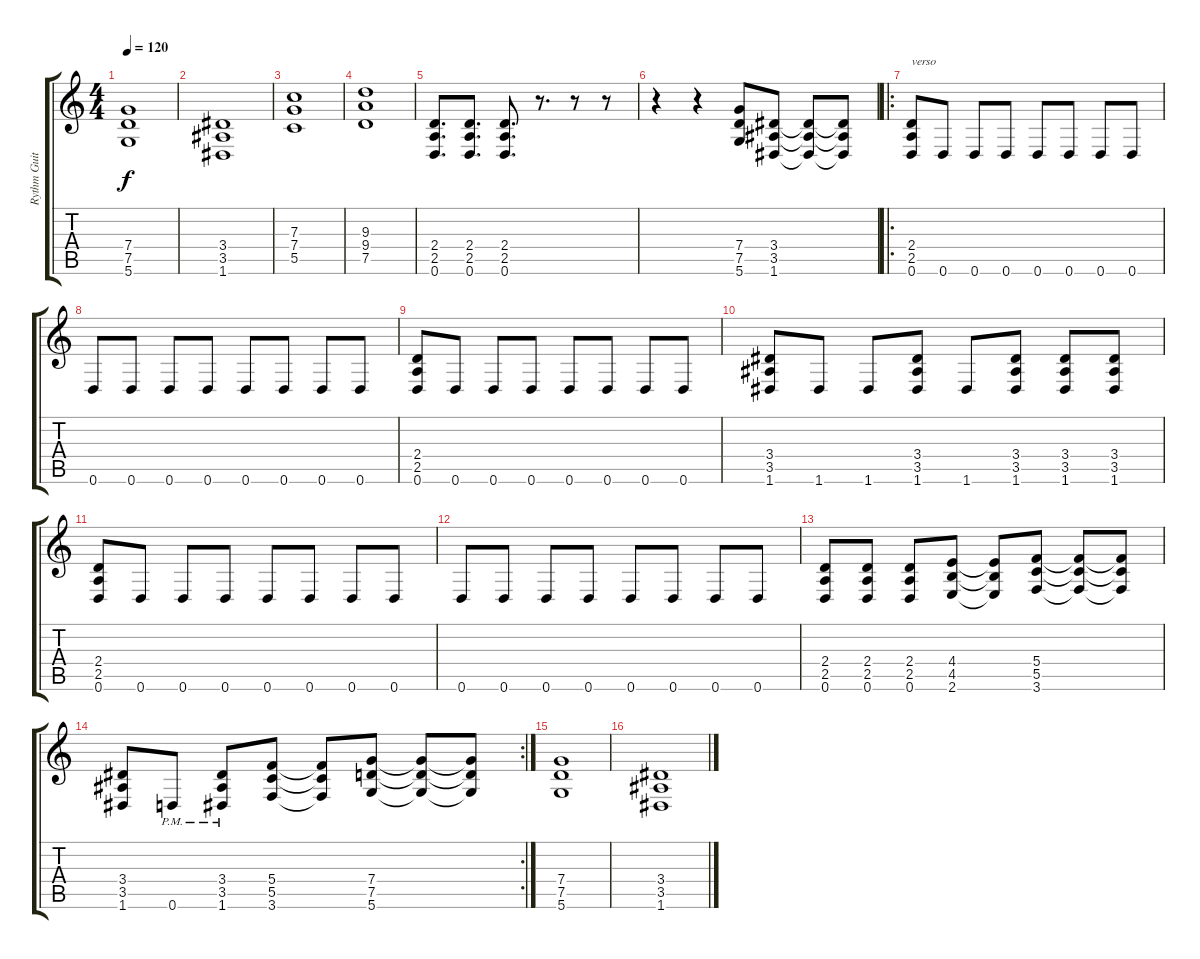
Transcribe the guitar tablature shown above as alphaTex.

\track ("Rythm Guitar" "Rythm Guit") {instrument distortionguitar}
\staff {score tabs}
\tuning (D4 A3 F3 C3 G2 D2) {hide}
\ts (4 4)
\tempo 120
\clef g2
\ks c
(7.4 7.5 5.6).1{dy f} |
(3.4 3.5 1.6).1 |
(7.3 7.4 5.5).1 |
(9.3 9.4 7.5).1 |
(2.4 2.5 0.6).8{d} (2.4 2.5 0.6).8{d} (2.4 2.5 0.6).8{d} r.8{d} r.8 r.8 |
r.4 r.4 (7.4 7.5 5.6).8 (3.4 3.5 1.6).8 (3.4{t} 3.5{t} 1.6{t}).8 (3.4{t} 3.5{t} 1.6{t}).8 |
\ro
(2.4 2.5 0.6).8{txt "verso"} 0.6.8 0.6.8 0.6.8 0.6.8 0.6.8 0.6.8 0.6.8 |
0.6.8 0.6.8 0.6.8 0.6.8 0.6.8 0.6.8 0.6.8 0.6.8 |
(2.4 2.5 0.6).8 0.6.8 0.6.8 0.6.8 0.6.8 0.6.8 0.6.8 0.6.8 |
(3.4 3.5 1.6).8 1.6.8 1.6.8 (3.4 3.5 1.6).8 1.6.8 (3.4 3.5 1.6).8 (3.4 3.5 1.6).8 (3.4 3.5 1.6).8 |
(2.4 2.5 0.6).8 0.6.8 0.6.8 0.6.8 0.6.8 0.6.8 0.6.8 0.6.8 |
0.6.8 0.6.8 0.6.8 0.6.8 0.6.8 0.6.8 0.6.8 0.6.8 |
(2.4 2.5 0.6).8 (2.4 2.5 0.6).8 (2.4 2.5 0.6).8 (4.4 4.5 2.6).8 (4.4{t} 4.5{t} 2.6{t}).8 (5.4 5.5 3.6).8 (5.4{t} 5.5{t} 3.6{t}).8 (5.4{t} 5.5{t} 3.6{t}).8 |
\rc 2
(3.4 3.5 1.6).8 0.6{pm}.8 (3.4 3.5 1.6{pm}).8 (5.4 5.5 3.6).8 (5.4{t} 5.5{t} 3.6{t}).8 (7.4 7.5 5.6).8 (7.4{t} 7.5{t} 5.6{t}).8 (7.4{t} 7.5{t} 5.6{t}).8 |
(7.4 7.5 5.6).1 |
(3.4 3.5 1.6).1
